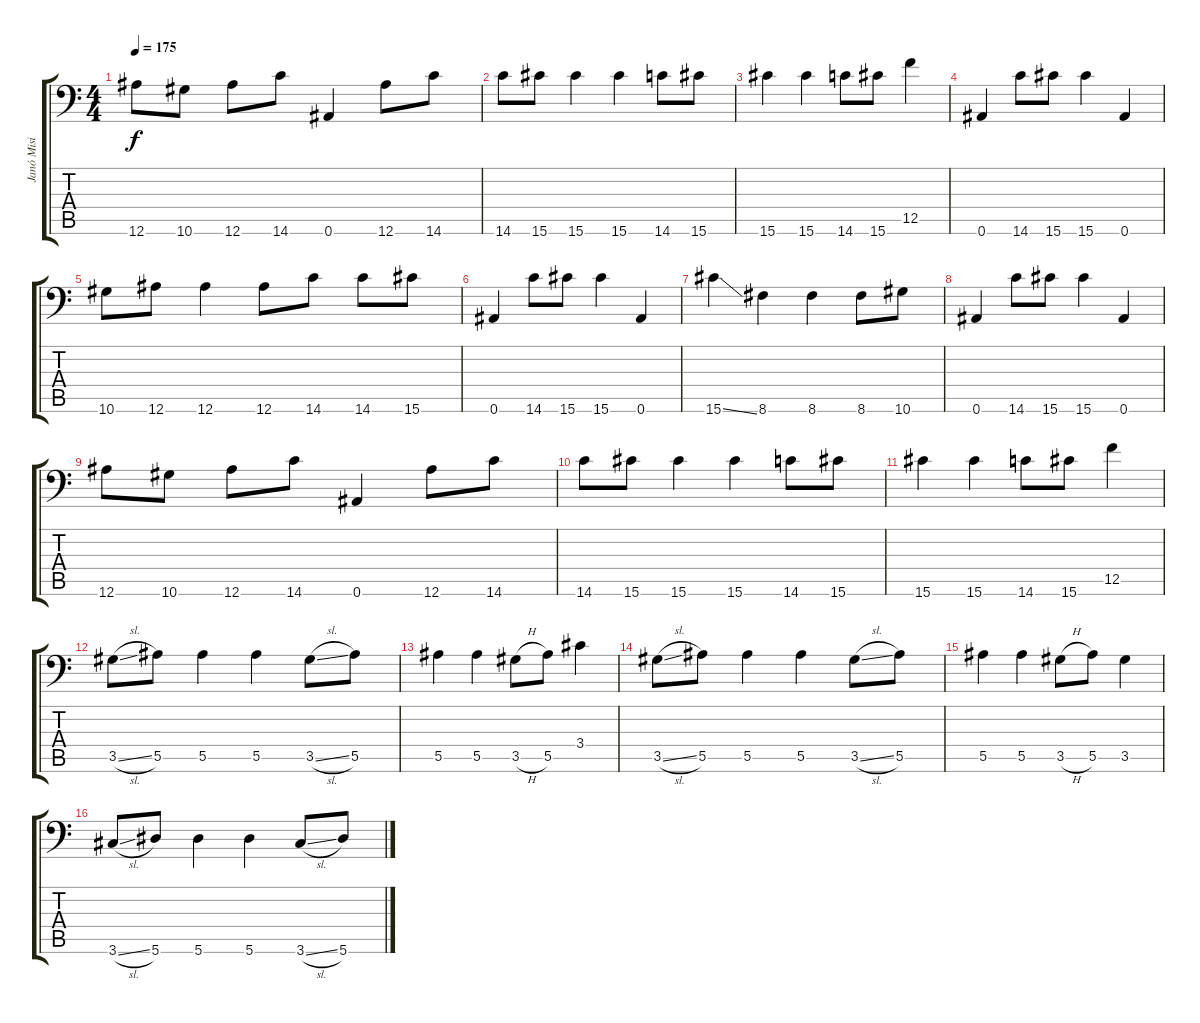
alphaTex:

\track ("Janó Misi" "Janó Misi") {instrument distortionguitar}
\staff {score tabs}
\tuning (C4 G3 Eb3 Bb2 F2 Bb1) {hide}
\ts (4 4)
\tempo 175
\clef f4
\ks c
12.6.8{dy f} 10.6.8 12.6.8 14.6.8 0.6.4 12.6.8 14.6.8 |
14.6.8 15.6.8 15.6.4 15.6.4 14.6.8 15.6.8 |
15.6.4 15.6.4 14.6.8 15.6.8 12.5.4 |
0.6.4 14.6.8 15.6.8 15.6.4 0.6.4 |
10.6.8 12.6.8 12.6.4 12.6.8 14.6.8 14.6.8 15.6.8 |
0.6.4 14.6.8 15.6.8 15.6.4 0.6.4 |
15.6{ss}.4 8.6.4 8.6.4 8.6.8 10.6.8 |
0.6.4 14.6.8 15.6.8 15.6.4 0.6.4 |
12.6.8 10.6.8 12.6.8 14.6.8 0.6.4 12.6.8 14.6.8 |
14.6.8 15.6.8 15.6.4 15.6.4 14.6.8 15.6.8 |
15.6.4 15.6.4 14.6.8 15.6.8 12.5.4 |
3.5{sl}.8 5.5.8 5.5.4 5.5.4 3.5{sl}.8 5.5.8 |
5.5.4 5.5.4 3.5{h}.8 5.5.8 3.4.4 |
3.5{sl}.8 5.5.8 5.5.4 5.5.4 3.5{sl}.8 5.5.8 |
5.5.4 5.5.4 3.5{h}.8 5.5.8 3.5.4 |
3.6{sl}.8 5.6.8 5.6.4 5.6.4 3.6{sl}.8 5.6.8
